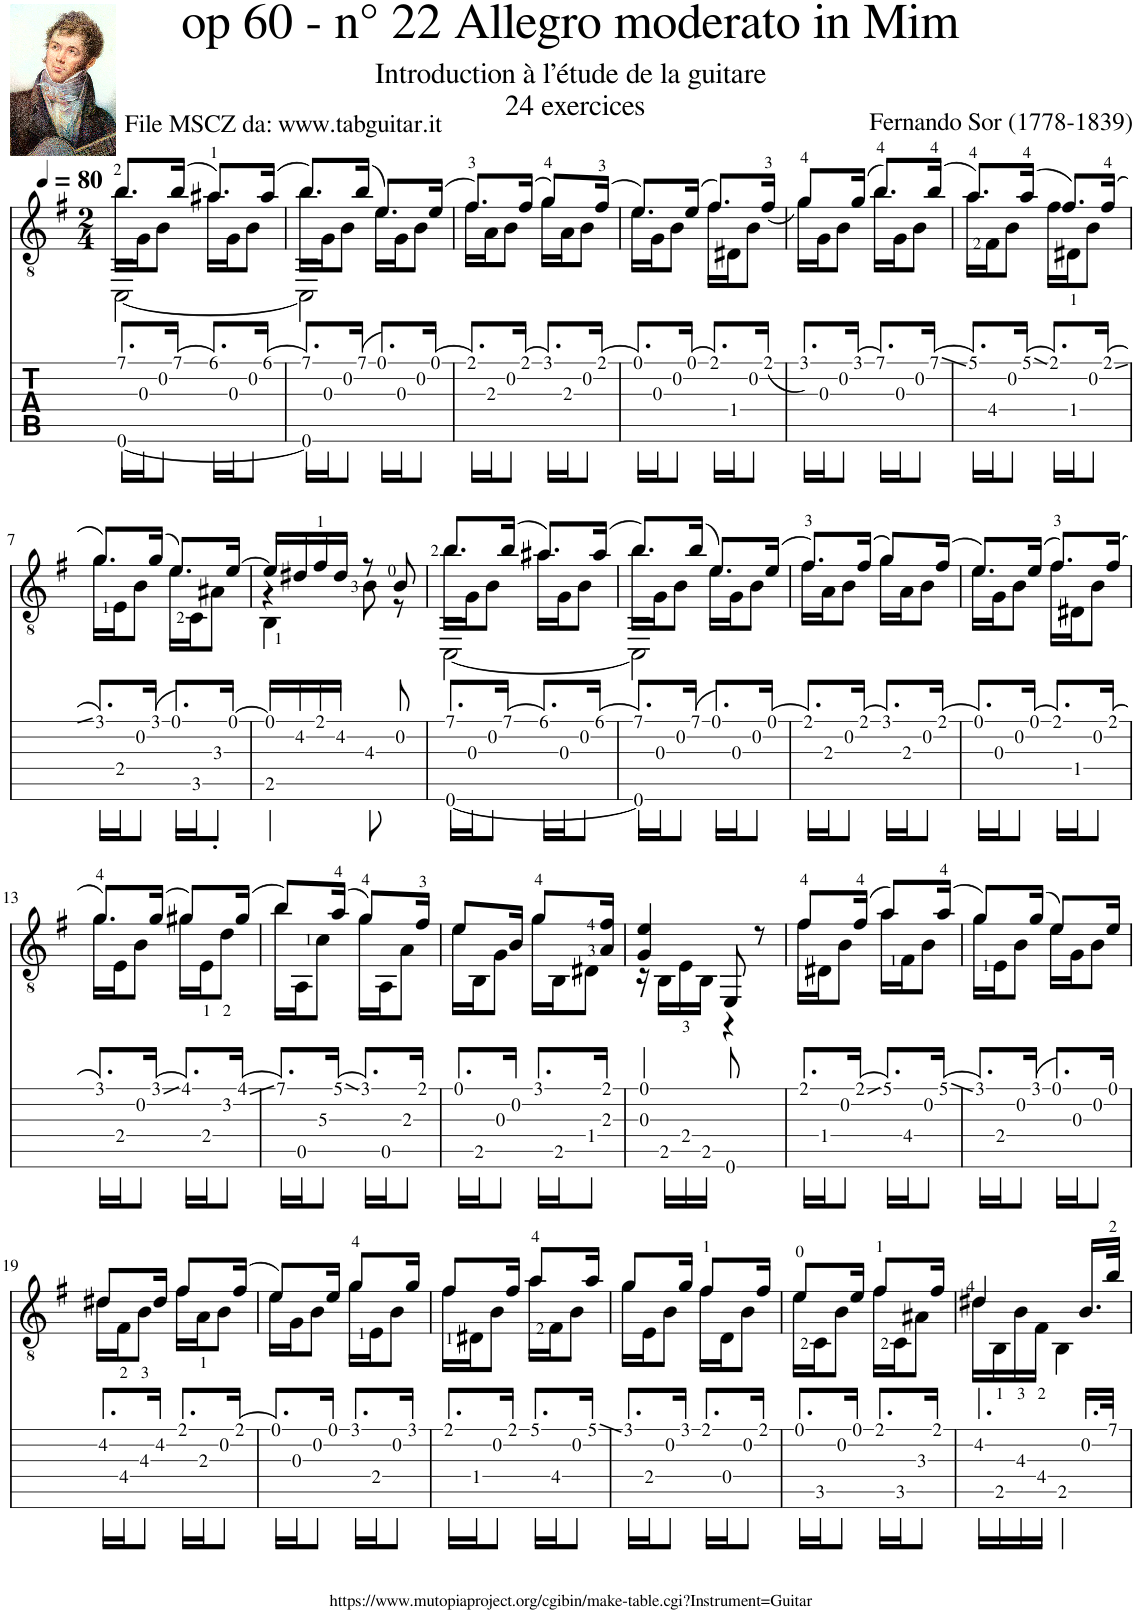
**kern	**kern
*part2	*part1
*staff2	*staff1
*I"Chitarra classica (Intavolatura)	*I"Chitarra classica
*stria6	*
*	*clefGv2
*k[f#]	*k[f#]
*M2/4	*M2/4
*MM80	*MM80
=1	=1
*^	*^
*	*^	*	*^
8.b/L	16b\LL	[2CC\	8.b/L	16b\LL	[2CC\
.	16G\J	.	.	16G\J	.
.	8B\J	.	.	8B\J	.
(16b/Jk	.	.	(16b/Jk	.	.
8.a#X/L)	16a#\LL	.	8.a#X/L)	16a#\LL	.
.	16G\J	.	.	16G\J	.
.	8B\J	.	.	8B\J	.
(16a#/Jk	.	.	(16a#/Jk	.	.
=2	=2	=2	=2	=2	=2
8.b/L)	16b\LL	2CC\]	8.b/L)	16b\LL	2CC\]
.	16G\J	.	.	16G\J	.
.	8B\J	.	.	8B\J	.
(16b/Jk	.	.	(16b/Jk	.	.
8.e/L)	16e\LL	.	8.e/L)	16e\LL	.
.	16G\J	.	.	16G\J	.
.	8B\J	.	.	8B\J	.
(16e/Jk	.	.	(16e/Jk	.	.
*	*v	*v	*	*	*
*	*	*	*v	*v
=3	=3	=3	=3
8.f#/L)	16f#\LL	8.f#/L)	16f#\LL
.	16A\J	.	16A\J
.	8B\J	.	8B\J
(16f#/Jk	.	(16f#/Jk	.
8.g/L)	16g\LL	8.g/L)	16g\LL
.	16A\J	.	16A\J
.	8B\J	.	8B\J
(16f#/Jk	.	(16f#/Jk	.
=4	=4	=4	=4
8.e/L)	16e\LL	8.e/L)	16e\LL
.	16G\J	.	16G\J
.	8B\J	.	8B\J
(16e/Jk	.	(16e/Jk	.
8.f#/L)	16f#\LL	8.f#/L)	16f#\LL
.	16D#X\J	.	16D#X\J
.	8B\J	.	8B\J
(16f#/Jk	.	(16f#/Jk	.
=5	=5	=5	=5
8.g/L	16g\LL)	8.g/L	16g\LL)
.	16G\J	.	16G\J
.	8B\J	.	8B\J
(16g/Jk	.	(16g/Jk	.
8.b/L)	16b\LL	8.b/L)	16b\LL
.	16G\J	.	16G\J
.	8B\J	.	8B\J
(16b/Jk	.	(16b/Jk	.
=6	=6	=6	=6
8.a/L)	16a\LL	8.a/L)	16a\LL
.	16F#\J	.	16F#\J
.	8B\J	.	8B\J
(16a/Jk	.	(16a/Jk	.
8.f#/L)	16f#\LL	8.f#/L)	16f#\LL
.	16D#X\J	.	16D#X\J
.	8B\J	.	8B\J
(16f#/Jk	.	(16f#/Jk	.
!!LO:LB:g=z	!!
=7	=7	=7	=7
8.g/L)	16g\LL	8.g/L)	16g\LL
.	16E\J	.	16E\J
.	8B\J	.	8B\J
(16g/Jk	.	(16g/Jk	.
8.e/L)	16e\LL	8.e/L)	16e\LL
.	16C\J	.	16C\J
.	8A#X'\J	.	8A#X\J
[16e/Jk	.	[16e/Jk	.
=8	=8	=8	=8
*	*^	*	*^
16e/LL]	4r	4BB\	16e/LL]	4r	4BB\
16d#X/	.	.	16d#X/	.	.
16f#/	.	.	16f#/	.	.
16d#/JJ	.	.	16d#/JJ	.	.
8r	8B\	4ryy	8r	8B\	4ryy
8B/	8r	.	8B/	8r	.
=9	=9	=9	=9	=9	=9
8.b/L	16b\LL	[2CC\	8.b/L	16b\LL	[2CC\
.	16G\J	.	.	16G\J	.
.	8B\J	.	.	8B\J	.
(16b/Jk	.	.	(16b/Jk	.	.
8.a#X/L)	16a#\LL	.	8.a#X/L)	16a#\LL	.
.	16G\J	.	.	16G\J	.
.	8B\J	.	.	8B\J	.
(16a#/Jk	.	.	(16a#/Jk	.	.
=10	=10	=10	=10	=10	=10
8.b/L)	16b\LL	2CC\]	8.b/L)	16b\LL	2CC\]
.	16G\J	.	.	16G\J	.
.	8B\J	.	.	8B\J	.
(16b/Jk	.	.	(16b/Jk	.	.
8.e/L)	16e\LL	.	8.e/L)	16e\LL	.
.	16G\J	.	.	16G\J	.
.	8B\J	.	.	8B\J	.
(16e/Jk	.	.	(16e/Jk	.	.
*	*v	*v	*	*	*
*	*	*	*v	*v
=11	=11	=11	=11
8.f#/L)	16f#\LL	8.f#/L)	16f#\LL
.	16A\J	.	16A\J
.	8B\J	.	8B\J
(16f#/Jk	.	(16f#/Jk	.
8.g/L)	16g\LL	8.g/L)	16g\LL
.	16A\J	.	16A\J
.	8B\J	.	8B\J
(16f#/Jk	.	(16f#/Jk	.
=12	=12	=12	=12
8.e/L)	16e\LL	8.e/L)	16e\LL
.	16G\J	.	16G\J
.	8B\J	.	8B\J
(16e/Jk	.	(16e/Jk	.
8.f#/L)	16f#\LL	8.f#/L)	16f#\LL
.	16D#X\J	.	16D#X\J
.	8B\J	.	8B\J
(16f#/Jk	.	(16f#/Jk	.
!!LO:LB:g=z	!!
=13	=13	=13	=13
8.g/L)	16g\LL	8.g/L)	16g\LL
.	16E\J	.	16E\J
.	8B\J	.	8B\J
(16g/Jk	.	(16g/Jk	.
8.g#X/L)	16g#\LL	8.g#X/L)	16g#\LL
.	16E\J	.	16E\J
.	8d\J	.	8d\J
(16g#/Jk	.	(16g#/Jk	.
=14	=14	=14	=14
8.b/L)	16b\LL	8.b/L)	16b\LL
.	16AA\J	.	16AA\J
.	8c\J	.	8c\J
(16a/Jk	.	(16a/Jk	.
8.g/L)	16g\LL	8.g/L)	16g\LL
.	16AA\J	.	16AA\J
.	8A\J	.	8A\J
16f#/Jk	.	16f#/Jk	.
=15	=15	=15	=15
8.e/L	16e\LL	8.e/L	16e\LL
.	16BB\J	.	16BB\J
.	8G\J	.	8G\J
16B/Jk	.	16B/Jk	.
8.g/L	16g\LL	8.g/L	16g\LL
.	16BB\J	.	16BB\J
.	8D#X\J	.	8D#X\J
16A/ 16f#/Jk	.	16A/ 16f#/Jk	.
=16	=16	=16	=16
4G/ 4e/	16r	4G/ 4e/	16r
.	16BB\LL	.	16BB\LL
.	16E\	.	16E\
.	16BB\JJ	.	16BB\JJ
8EE/	4r	8EE/	4r
8r	.	8r	.
=17	=17	=17	=17
8.f#/L	16f#\LL	8.f#/L	16f#\LL
.	16D#X\J	.	16D#X\J
.	8B\J	.	8B\J
(16f#/Jk	.	(16f#/Jk	.
8.a/L)	16a\LL	8.a/L)	16a\LL
.	16F#\J	.	16F#\J
.	8B\J	.	8B\J
(16a/Jk	.	(16a/Jk	.
=18	=18	=18	=18
8.g/L)	16g\LL	8.g/L)	16g\LL
.	16E\J	.	16E\J
.	8B\J	.	8B\J
(16g/Jk	.	(16g/Jk	.
8.e/L)	16e\LL	8.e/L)	16e\LL
.	16G\J	.	16G\J
.	8B\J	.	8B\J
16e/Jk	.	16e/Jk	.
!!LO:LB:g=z	!!
=19	=19	=19	=19
8.d#X/L	16d#\LL	8.d#X/L	16d#\LL
.	16F#\J	.	16F#\J
.	8B\J	.	8B\J
16d#/Jk	.	16d#/Jk	.
8.f#/L	16f#\LL	8.f#/L	16f#\LL
.	16A\J	.	16A\J
.	8B\J	.	8B\J
(16f#/Jk	.	(16f#/Jk	.
=20	=20	=20	=20
8.e/L)	16e\LL	8.e/L)	16e\LL
.	16G\J	.	16G\J
.	8B\J	.	8B\J
16e/Jk	.	16e/Jk	.
8.g/L	16g\LL	8.g/L	16g\LL
.	16E\J	.	16E\J
.	8B\J	.	8B\J
16g/Jk	.	16g/Jk	.
=21	=21	=21	=21
8.f#/L	16f#\LL	8.f#/L	16f#\LL
.	16D#X\J	.	16D#X\J
.	8B\J	.	8B\J
16f#/Jk	.	16f#/Jk	.
8.a/L	16a\LL	8.a/L	16a\LL
.	16F#\J	.	16F#\J
.	8B\J	.	8B\J
16a/Jk	.	16a/Jk	.
=22	=22	=22	=22
8.g/L	16g\LL	8.g/L	16g\LL
.	16E\J	.	16E\J
.	8B\J	.	8B\J
16g/Jk	.	16g/Jk	.
8.f#/L	16f#\LL	8.f#/L	16f#\LL
.	16D\J	.	16D\J
.	8B\J	.	8B\J
16f#/Jk	.	16f#/Jk	.
=23	=23	=23	=23
8.e/L	16e\LL	8.e/L	16e\LL
.	16C\J	.	16C\J
.	8B\J	.	8B\J
16e/Jk	.	16e/Jk	.
8.f#/L	16f#\LL	8.f#/L	16f#\LL
.	16C\J	.	16C\J
.	8A#X\J	.	8A#X\J
16f#/Jk	.	16f#/Jk	.
=24	=24	=24	=24
4.d#X/	16d#\LL	4.d#X/	16d#\LL
.	16BB\	.	16BB\
.	16B\	.	16B\
.	16F#\JJ	.	16F#\JJ
.	4BB\	.	4BB\
16.B/LL	.	16.B/LL	.
32b/JJk	.	32b/JJk	.
*v	*v	*	*
*	*v	*v
=	=
*-	*-
